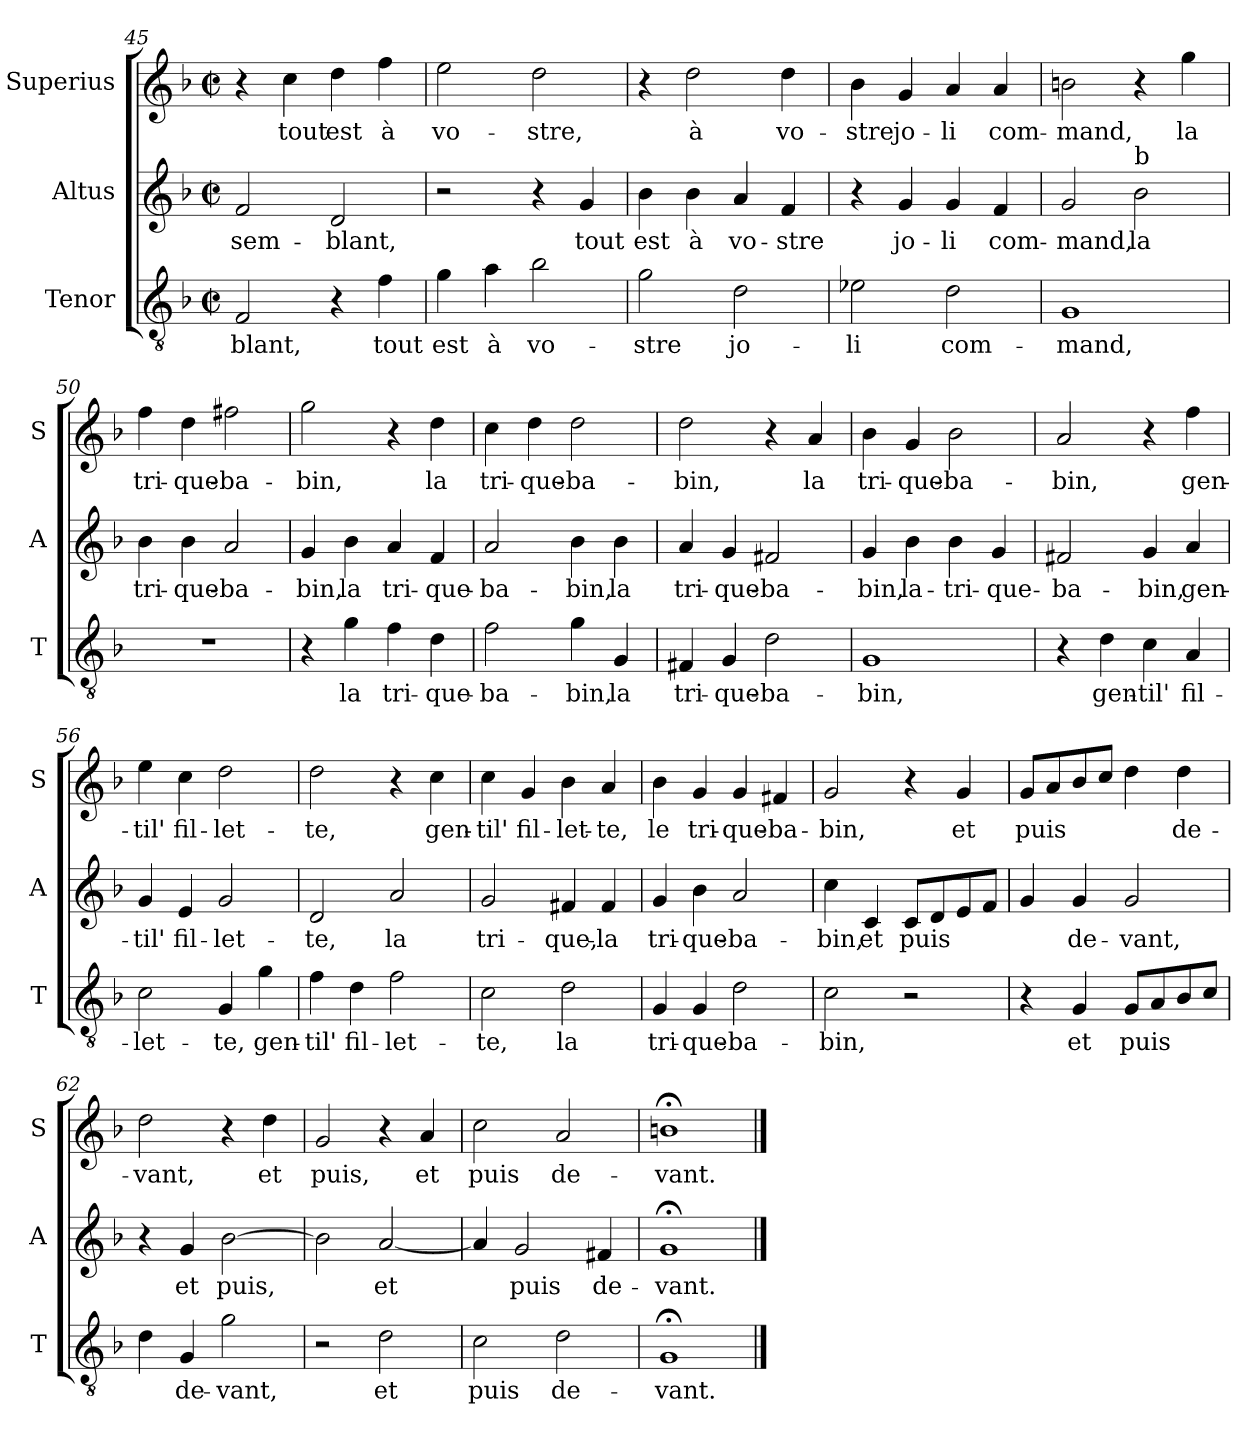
**kern	**text	**kern	**text	**kern	**text
*part3	*part3	*part2	*part2	*part1	*part1
*staff3	*staff3	*staff2	*staff2	*staff1	*staff1
*I"Tenor	*	*I"Altus	*	*I"Superius	*
*I'T	*	*I'A	*	*I'S	*
*clefGv2	*	*clefG2	*	*clefG2	*
*k[b-]	*	*k[b-]	*	*k[b-]	*
*F:	*	*F:	*	*F:	*
*M2/2	*	*M2/2	*	*M2/2	*
*met(c|)	*	*met(c|)	*	*met(c|)	*
=45	=45	=45	=45	=45	=45
!	!LO:LY:b	!	!LO:LY:b	!	!
2F/	-blant,	2f/	sem-	4r	.
!	!	!	!	!	!LO:LY:b
.	.	.	.	4cc\	tout
!	!	!	!LO:LY:b	!	!LO:LY:b
4r	.	2d/	-blant,	4dd\	est
!	!LO:LY:b	!	!	!	!LO:LY:b
4f\	tout	.	.	4ff\	à
!!LO:LB:g=z
=46	=46	=46	=46	=46	=46
!	!LO:LY:b	!	!	!	!LO:LY:b
4g\	est	2r	.	2ee\	vo-
!	!LO:LY:b	!	!	!	!
4a\	à	.	.	.	.
!	!LO:LY:b	!	!	!	!LO:LY:b
2b-\	vo-	4r	.	2dd\	-stre,
!	!	!	!LO:LY:b	!	!
.	.	4g/	tout	.	.
=47	=47	=47	=47	=47	=47
!	!LO:LY:b	!	!LO:LY:b	!	!
2g\	-stre	4b-\	est	4r	.
!	!	!	!LO:LY:b	!	!LO:LY:b
.	.	4b-\	à	2dd\	à
!	!LO:LY:b	!	!LO:LY:b	!	!
2d\	jo-	4a/	vo-	.	.
!	!	!	!LO:LY:b	!	!LO:LY:b
.	.	4f/	-stre	4dd\	vo-
=48	=48	=48	=48	=48	=48
!	!LO:LY:b	!	!	!	!LO:LY:b
2e-X\	-li	4r	.	4b-\	-stre
!	!	!	!LO:LY:b	!	!LO:LY:b
.	.	4g/	jo-	4g/	jo-
!	!LO:LY:b	!	!LO:LY:b	!	!LO:LY:b
2d\	com-	4g/	-li	4a/	-li
!	!	!	!LO:LY:b	!	!LO:LY:b
.	.	4f/	com-	4a/	com-
=49	=49	=49	=49	=49	=49
!	!LO:LY:b	!	!LO:LY:b	!	!LO:LY:b
1G	-mand,	2g/	-mand,	2bn\	-mand,
!	!	!LO:TX:a:t=b	!	!	!
!	!	!	!LO:LY:b	!	!
.	.	2b-\	la	4r	.
!	!	!	!	!	!LO:LY:b
.	.	.	.	4gg\	la
=50	=50	=50	=50	=50	=50
!	!	!	!LO:LY:b	!	!LO:LY:b
1r	.	4b-\	tri-	4ff\	tri-
!	!	!	!LO:LY:b	!	!LO:LY:b
.	.	4b-\	-que-	4dd\	-que-
!	!	!	!LO:LY:b	!	!LO:LY:b
.	.	2a/	-ba-	2ff#X\	-ba-
!!LO:LB:g=z
=51	=51	=51	=51	=51	=51
!	!	!	!LO:LY:b	!	!LO:LY:b
4r	.	4g/	-bin,	2gg\	-bin,
!	!LO:LY:b	!	!LO:LY:b	!	!
4g\	la	4b-\	la	.	.
!	!LO:LY:b	!	!LO:LY:b	!	!
4f\	tri-	4a/	tri-	4r	.
!	!LO:LY:b	!	!LO:LY:b	!	!LO:LY:b
4d\	-que-	4f/	-que-	4dd\	la
=52	=52	=52	=52	=52	=52
!	!LO:LY:b	!	!LO:LY:b	!	!LO:LY:b
2f\	-ba-	2a/	-ba-	4cc\	tri-
!	!	!	!	!	!LO:LY:b
.	.	.	.	4dd\	-que-
!	!LO:LY:b	!	!LO:LY:b	!	!LO:LY:b
4g\	-bin,	4b-\	-bin,	2dd\	-ba-
!	!LO:LY:b	!	!LO:LY:b	!	!
4G/	la	4b-\	la	.	.
=53	=53	=53	=53	=53	=53
!	!LO:LY:b	!	!LO:LY:b	!	!LO:LY:b
4F#X/	tri-	4a/	tri-	2dd\	-bin,
!	!LO:LY:b	!	!LO:LY:b	!	!
4G/	-que-	4g/	-que-	.	.
!	!LO:LY:b	!	!LO:LY:b	!	!
2d\	-ba-	2f#X/	-ba-	4r	.
!	!	!	!	!	!LO:LY:b
.	.	.	.	4a/	la
=54	=54	=54	=54	=54	=54
!	!LO:LY:b	!	!LO:LY:b	!	!LO:LY:b
1G	-bin,	4g/	-bin,	4b-\	tri-
!	!	!	!LO:LY:b	!	!LO:LY:b
.	.	4b-\	la-	4g/	-que-
!	!	!	!LO:LY:b	!	!LO:LY:b
.	.	4b-\	-tri-	2b-\	-ba-
!	!	!	!LO:LY:b	!	!
.	.	4g/	-que-	.	.
=55	=55	=55	=55	=55	=55
!	!	!	!LO:LY:b	!	!LO:LY:b
4r	.	2f#X/	-ba-	2a/	-bin,
!	!LO:LY:b	!	!	!	!
4d\	gen-	.	.	.	.
!	!LO:LY:b	!	!LO:LY:b	!	!
4c\	-til'	4g/	-bin,	4r	.
!	!LO:LY:b	!	!LO:LY:b	!	!LO:LY:b
4A/	fil-	4a/	gen-	4ff\	gen-
!!LO:PB:g=z
=56	=56	=56	=56	=56	=56
!	!LO:LY:b	!	!LO:LY:b	!	!LO:LY:b
2c\	-let-	4g/	-til'	4ee\	-til'
!	!	!	!LO:LY:b	!	!LO:LY:b
.	.	4e/	fil-	4cc\	fil-
!	!LO:LY:b	!	!LO:LY:b	!	!LO:LY:b
4G/	-te,	2g/	-let-	2dd\	-let-
!	!LO:LY:b	!	!	!	!
4g\	gen-	.	.	.	.
=57	=57	=57	=57	=57	=57
!	!LO:LY:b	!	!LO:LY:b	!	!LO:LY:b
4f\	-til'	2d/	-te,	2dd\	-te,
!	!LO:LY:b	!	!	!	!
4d\	fil-	.	.	.	.
!	!LO:LY:b	!	!LO:LY:b	!	!
2f\	-let-	2a/	la	4r	.
!	!	!	!	!	!LO:LY:b
.	.	.	.	4cc\	gen-
=58	=58	=58	=58	=58	=58
!	!LO:LY:b	!	!LO:LY:b	!	!LO:LY:b
2c\	-te,	2g/	tri-	4cc\	-til'
!	!	!	!	!	!LO:LY:b
.	.	.	.	4g/	fil-
!	!LO:LY:b	!	!LO:LY:b	!	!LO:LY:b
2d\	la	4f#X/	-que,-	4b-\	-let-
!	!	!	!LO:LY:b	!	!LO:LY:b
.	.	4f#/	-la	4a/	-te,
=59	=59	=59	=59	=59	=59
!	!LO:LY:b	!	!LO:LY:b	!	!LO:LY:b
4G/	tri-	4g/	tri-	4b-\	le
!	!LO:LY:b	!	!LO:LY:b	!	!LO:LY:b
4G/	-que-	4b-\	-que-	4g/	tri-
!	!LO:LY:b	!	!LO:LY:b	!	!LO:LY:b
2d\	-ba-	2a/	-ba-	4g/	-que-
!	!	!	!	!	!LO:LY:b
.	.	.	.	4f#X/	-ba-
=60	=60	=60	=60	=60	=60
!	!LO:LY:b	!	!LO:LY:b	!	!LO:LY:b
2c\	-bin,	4cc\	-bin,	2g/	-bin,
!	!	!	!LO:LY:b	!	!
.	.	4c/	et	.	.
!	!	!	!LO:LY:b	!	!
2r	.	8c/L	puis	4r	.
.	.	8d/	.	.	.
!	!	!	!	!	!LO:LY:b
.	.	8e/	.	4g/	et
.	.	8f/J	.	.	.
!!LO:LB:g=z
=61	=61	=61	=61	=61	=61
!	!	!	!	!	!LO:LY:b
4r	.	4g/	.	8g/L	puis
.	.	.	.	8a/	.
!	!LO:LY:b	!	!LO:LY:b	!	!
4G/	et	4g/	de-	8b-/	.
.	.	.	.	8cc/J	.
!	!LO:LY:b	!	!LO:LY:b	!	!
8G/L	puis	2g/	-vant,	4dd\	.
8A/	.	.	.	.	.
!	!	!	!	!	!LO:LY:b
8B-/	.	.	.	4dd\	de-
8c/J	.	.	.	.	.
=62	=62	=62	=62	=62	=62
!	!	!	!	!	!LO:LY:b
4d\	.	4r	.	2dd\	-vant,
!	!LO:LY:b	!	!LO:LY:b	!	!
4G/	de-	4g/	et	.	.
!	!LO:LY:b	!	!LO:LY:b	!	!
2g\	-vant,	[2b-\	puis,	4r	.
!	!	!	!	!	!LO:LY:b
.	.	.	.	4dd\	et
=63	=63	=63	=63	=63	=63
!	!	!	!	!	!LO:LY:b
2r	.	2b-\]	.	2g/	puis,
!	!LO:LY:b	!	!LO:LY:b	!	!
2d\	et	[2a/	et	4r	.
!	!	!	!	!	!LO:LY:b
.	.	.	.	4a/	et
=64	=64	=64	=64	=64	=64
!	!LO:LY:b	!	!	!	!LO:LY:b
2c\	puis	4a/]	.	2cc\	puis
!	!	!	!LO:LY:b	!	!
.	.	2g/	puis	.	.
!	!LO:LY:b	!	!	!	!LO:LY:b
2d\	de-	.	.	2a/	de-
!	!	!	!LO:LY:b	!	!
.	.	4f#X/	de-	.	.
=65	=65	=65	=65	=65	=65
!	!LO:LY:b	!	!LO:LY:b	!	!LO:LY:b
1G;<	-vant.	1g;<	-vant.	1bn;<	-vant.
==	==	==	==	==	==
*-	*-	*-	*-	*-	*-
